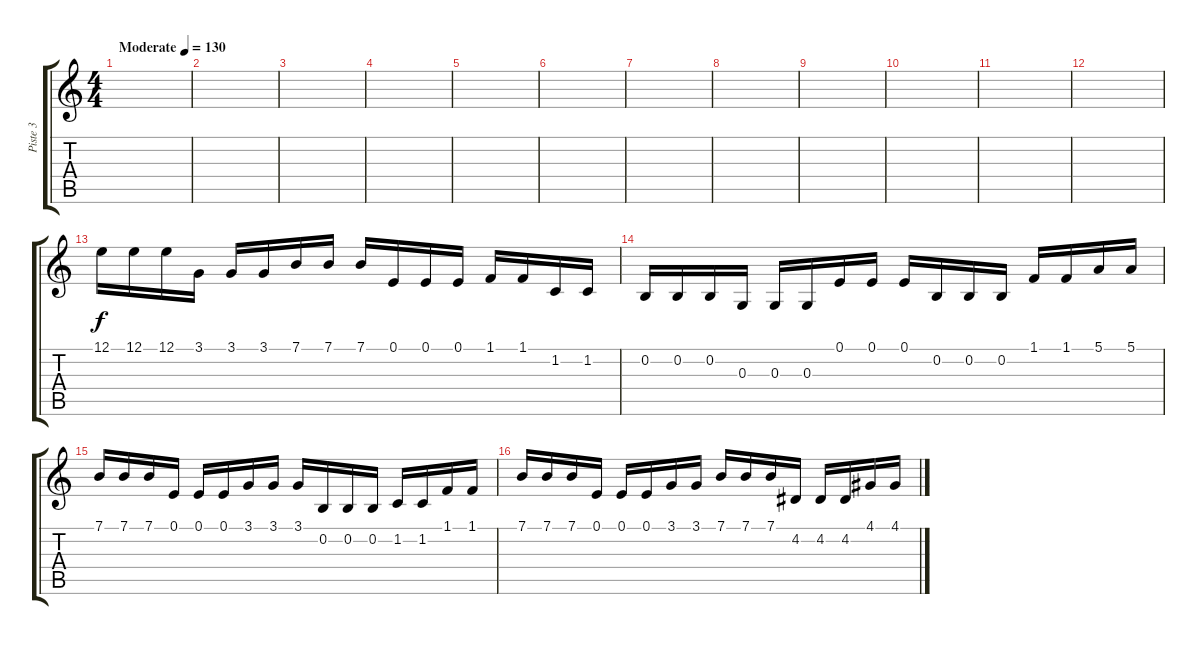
\track ("Piste 3" "Piste 3") {instrument lead2sawtooth}
\staff {score tabs}
\tuning (E4 B3 G3 D3 A2 E2) {hide}
\ts (4 4)
\tempo (130 "Moderate")
\clef g2
\ks c
|
|
|
|
|
|
|
|
|
|
|
|
12.1.16 12.1.16 12.1.16 3.1.16 3.1.16 3.1.16 7.1.16 7.1.16 7.1.16 0.1.16 0.1.16 0.1.16 1.1.16 1.1.16 1.2.16 1.2.16 |
0.2.16 0.2.16 0.2.16 0.3.16 0.3.16 0.3.16 0.1.16 0.1.16 0.1.16 0.2.16 0.2.16 0.2.16 1.1.16 1.1.16 5.1.16 5.1.16 |
7.1.16 7.1.16 7.1.16 0.1.16 0.1.16 0.1.16 3.1.16 3.1.16 3.1.16 0.2.16 0.2.16 0.2.16 1.2.16 1.2.16 1.1.16 1.1.16 |
7.1.16 7.1.16 7.1.16 0.1.16 0.1.16 0.1.16 3.1.16 3.1.16 7.1.16 7.1.16 7.1.16 4.2.16 4.2.16 4.2.16 4.1.16 4.1.16
